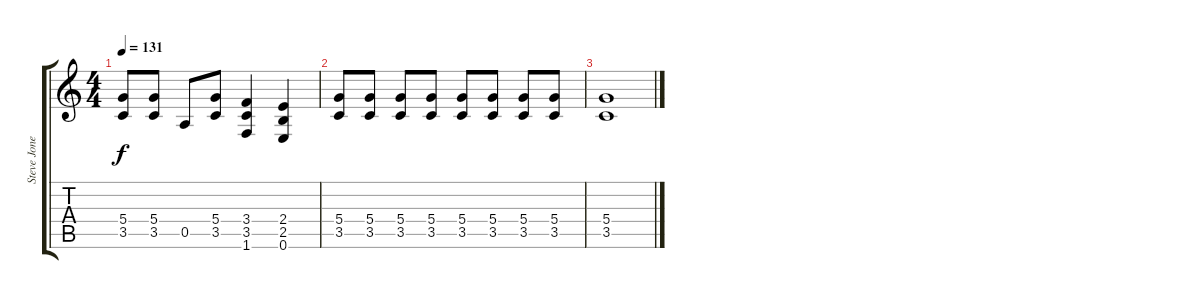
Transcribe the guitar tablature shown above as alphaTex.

\track ("Steve Jones" "Steve Jone") {instrument distortionguitar}
\staff {score tabs}
\tuning (E4 B3 G3 D3 A2 E2) {hide}
\ts (4 4)
\tempo 131
\clef g2
\ks c
(5.4 3.5).8{dy f} (5.4 3.5).8 0.5.8 (5.4 3.5).8 (3.4 3.5 1.6).4 (2.4 2.5 0.6).4 |
(5.4 3.5).8 (5.4 3.5).8 (5.4 3.5).8 (5.4 3.5).8 (5.4 3.5).8 (5.4 3.5).8 (5.4 3.5).8 (5.4 3.5).8 |
(5.4 3.5).1
